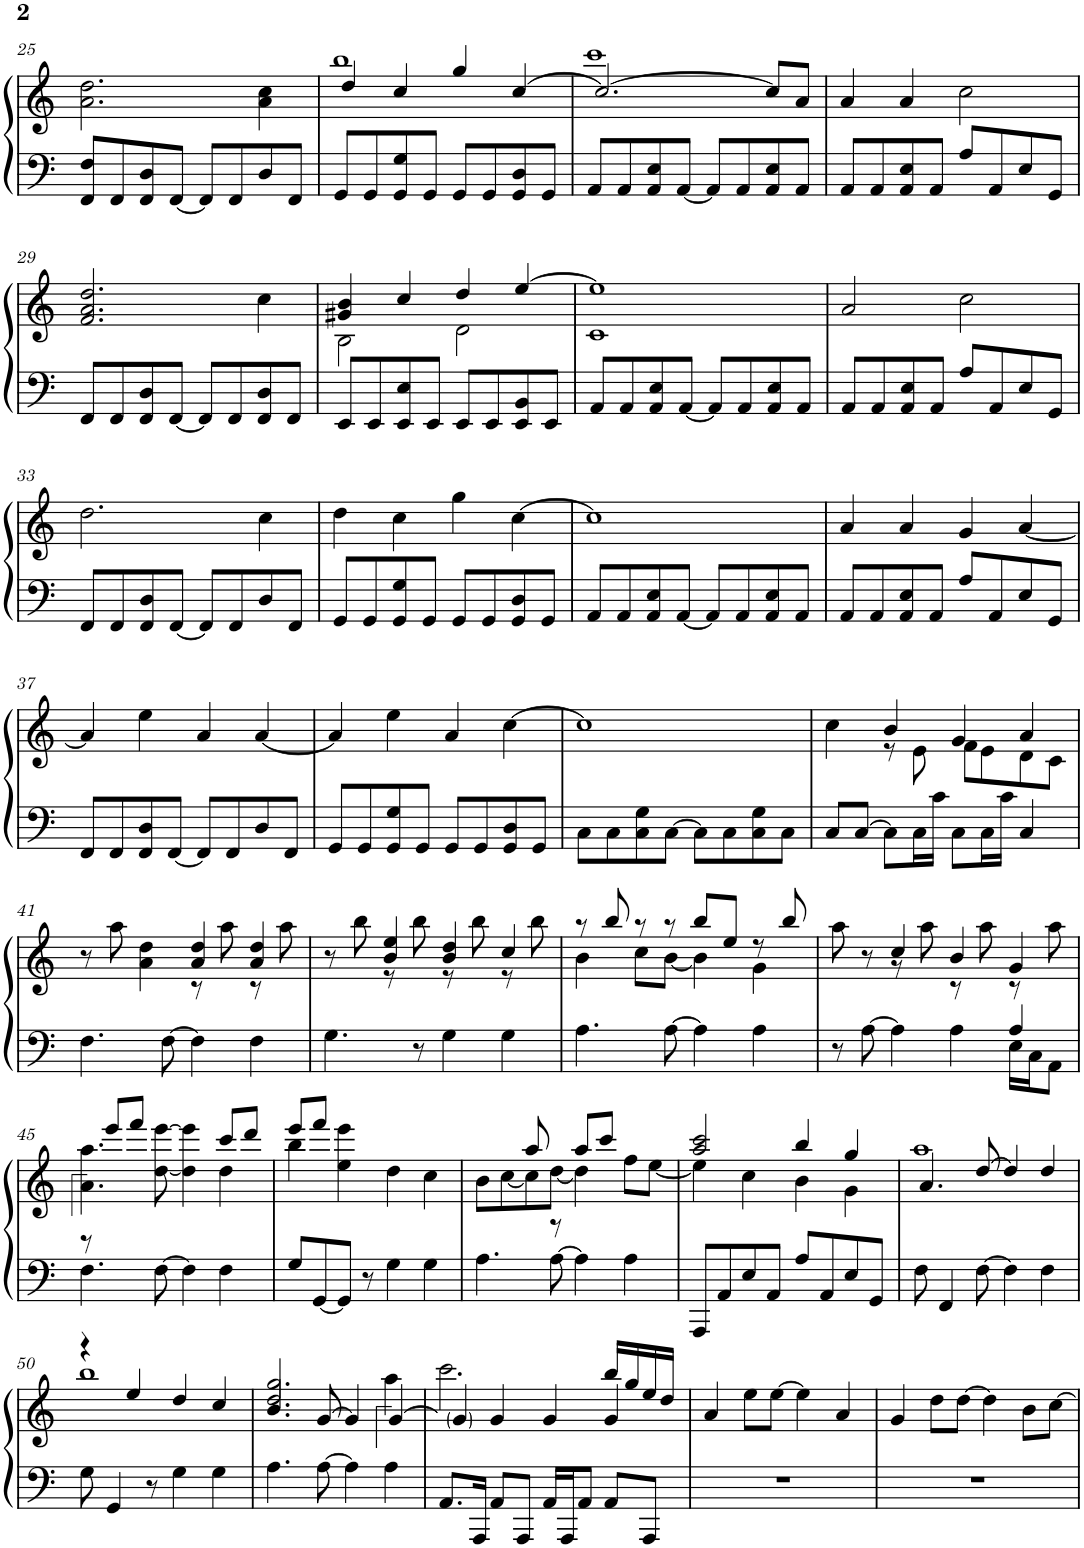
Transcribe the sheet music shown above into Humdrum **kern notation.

**kern	**kern
*part1	*part1
*staff2	*staff1
*I"Piano	*
*I'Pno.	*
!!LO:PB:g=z
*clefF4	*clefG2
*k[]	*k[]
*M4/4	*M4/4
=25	=25
8FF/ 8F/L	2.a\ 2.dd\
8FF/	.
8FF/ 8D/	.
[8FF/J	.
8FF/L]	.
8FF/	.
8D/	4a\ 4cc\
8FF/J	.
=26	=26
*	*^
8GG/L	4dd/	1bb
8GG/	.	.
8GG/ 8G/	4cc/	.
8GG/J	.	.
8GG/L	4gg/	.
8GG/	.	.
8GG/ 8D/	[4cc/	.
8GG/J	.	.
=27	=27	=27
8AA/L	2.cc/_	1ccc
8AA/	.	.
8AA/ 8E/	.	.
[8AA/J	.	.
8AA/L]	.	.
8AA/	.	.
8AA/ 8E/	8cc/L]	.
8AA/J	8a/J	.
*	*v	*v
=28	=28
8AA/L	4a/
8AA/	.
8AA/ 8E/	4a/
8AA/J	.
8A/L	2cc\
8AA/	.
8E/	.
8GG/J	.
!!LO:LB:g=z
=29	=29
8FF/L	2.f/ 2.a/ 2.dd/
8FF/	.
8FF/ 8D/	.
[8FF/J	.
8FF/L]	.
8FF/	.
8FF/ 8D/	4cc\
8FF/J	.
=30	=30
*	*^
8EE/L	4g#X/ 4b/	2B\
8EE/	.	.
8EE/ 8E/	4cc/	.
8EE/J	.	.
8EE/L	4dd/	2d\
8EE/	.	.
8EE/ 8BB/	[4ee/	.
8EE/J	.	.
=31	=31	=31
8AA/L	1ee]	1c
8AA/	.	.
8AA/ 8E/	.	.
[8AA/J	.	.
8AA/L]	.	.
8AA/	.	.
8AA/ 8E/	.	.
8AA/J	.	.
*	*v	*v
=32	=32
8AA/L	2a/
8AA/	.
8AA/ 8E/	.
8AA/J	.
8A/L	2cc\
8AA/	.
8E/	.
8GG/J	.
!!LO:LB:g=z
=33	=33
8FF/L	2.dd\
8FF/	.
8FF/ 8D/	.
[8FF/J	.
8FF/L]	.
8FF/	.
8D/	4cc\
8FF/J	.
=34	=34
8GG/L	4dd\
8GG/	.
8GG/ 8G/	4cc\
8GG/J	.
8GG/L	4gg\
8GG/	.
8GG/ 8D/	[4cc\
8GG/J	.
=35	=35
8AA/L	1cc]
8AA/	.
8AA/ 8E/	.
[8AA/J	.
8AA/L]	.
8AA/	.
8AA/ 8E/	.
8AA/J	.
=36	=36
8AA/L	4a/
8AA/	.
8AA/ 8E/	4a/
8AA/J	.
8A/L	4g/
8AA/	.
8E/	[4a/
8GG/J	.
!!LO:LB:g=z
=37	=37
8FF/L	4a/]
8FF/	.
8FF/ 8D/	4ee\
[8FF/J	.
8FF/L]	4a/
8FF/	.
8D/	[4a/
8FF/J	.
=38	=38
8GG/L	4a/]
8GG/	.
8GG/ 8G/	4ee\
8GG/J	.
8GG/L	4a/
8GG/	.
8GG/ 8D/	[4cc\
8GG/J	.
=39	=39
8C\L	1cc]
8C\	.
8C\ 8G\	.
[8C\J	.
8C\L]	.
8C\	.
8C\ 8G\	.
8C\J	.
=40	=40
*	*^
8C/L	4cc\	4ryy
[8C/J	.	.
8C\L]	4b/	8r
16C\L	.	8e\
16c\JJ	.	.
8C\L	4g/	8f\L
16C\L	.	8e\
16c\JJ	.	.
4C/	4a/	8d\
.	.	8c\J
!!LO:LB:g=z	!!
=41	=41	=41
4.F\	8r	2ryy
.	8aa\	.
.	4a\ 4dd\	.
[8F\	.	.
4F\]	4a/ 4dd/	8r
.	.	8aa\
4F\	4a/ 4dd/	8r
.	.	8aa\
=42	=42	=42
4.G\	8r	4ryy
.	8bb\	.
.	4b/ 4ee/	8r
8r	.	8bb\
4G\	4b/ 4dd/	8r
.	.	8bb\
4G\	4cc/	8r
.	.	8bb\
=43	=43	=43
4.A\	8r	4b\
.	8bb/	.
.	8r	8cc\L
[8A\	8r	[8b\J
4A\]	8bb/L	4b\]
.	8ee/J	.
4A\	8r	4g\
.	8bb/	.
=44	=44	=44
*^	*	*
8r	2.ryy	8aa\	4ryy
[8A\	.	8r	.
4A\]	.	4cc/	8r
.	.	.	8aa\
4A\	.	4b/	8r
.	.	.	8aa\
4A/	16E\LL	4g/	8r
.	16C\J	.	.
.	8AA\J	.	8aa\
*v	*v	*	*
!!LO:LB:g=z
=45	=45	=45
*	*	*^
4.F\	4.a\ 4.aa\	2.ryy	8r
.	.	.	8eee/L
.	.	.	8fff/J
[8F\	[8dd\ [8eee\	.	2ryy
4F\]	4dd\] 4eee\]	.	.
4F\	8ccc/L	4dd\	.
.	8ddd/J	.	8ryy
*	*	*v	*v
=46	=46	=46
8G/L	4bb\	8eee/L
[8GG/	.	8fff/J
8GG/J]	4ee\ 4eee\	2.ryy
8r	.	.
4G\	4dd\	.
4G\	4cc\	.
=47	=47	=47
4.A\	8b\L	4ryy
.	[8cc\	.
.	8cc\]	8aa/
[8A\	[8dd\J	8r
4A\]	4dd\]	8aa/L
.	.	8ccc/J
4A\	8ff\L	4ryy
.	[8ee\J	.
=48	=48	=48
8AAA/L	2aa/ 2ccc/	4ee\]
8AA/	.	.
8E/	.	4cc\
8AA/J	.	.
8A/L	4bb/	4b\
8AA/	.	.
8E/	4gg/	4g\
8GG/J	.	.
=49	=49	=49
8F\	4.a/	1aa
4FF/	.	.
[8F\	[8dd/	.
4F\]	4dd/]	.
4F\	4dd/	.
!!LO:LB:g=z	!!
=50	=50	=50
8G\	4r	1bb
4GG/	.	.
.	4ee/	.
8r	.	.
4G\	4dd/	.
4G\	4cc/	.
=51	=51	=51
4.A\	4.b/	2.dd/ 2.gg/
[8A\	[8g/	.
4A\]	4g/]	.
4A\	[4g/	4aa\
=52	=52	=52
*	*	*^
8.AA/L	4g/]	2.ccc\	2.ryy
16AAA/Jk	.	.	.
8AA/L	4g/	.	.
8AAA/J	.	.	.
16AA/LL	4g/	.	.
16AAA/J	.	.	.
8AA/J	.	.	.
8AA/L	4g/	4ryy	16bb/LL
.	.	.	16gg/
8AAA/J	.	.	16ee/
.	.	.	16dd/JJ
*	*v	*v	*v
=53	=53
1r	4a/
.	8ee\L
.	[8ee\J
.	4ee\]
.	4a/
=54	=54
1r	4g/
.	8dd\L
.	[8dd\J
.	4dd\]
.	8b\L
.	[8cc\J
=	=
*-	*-
